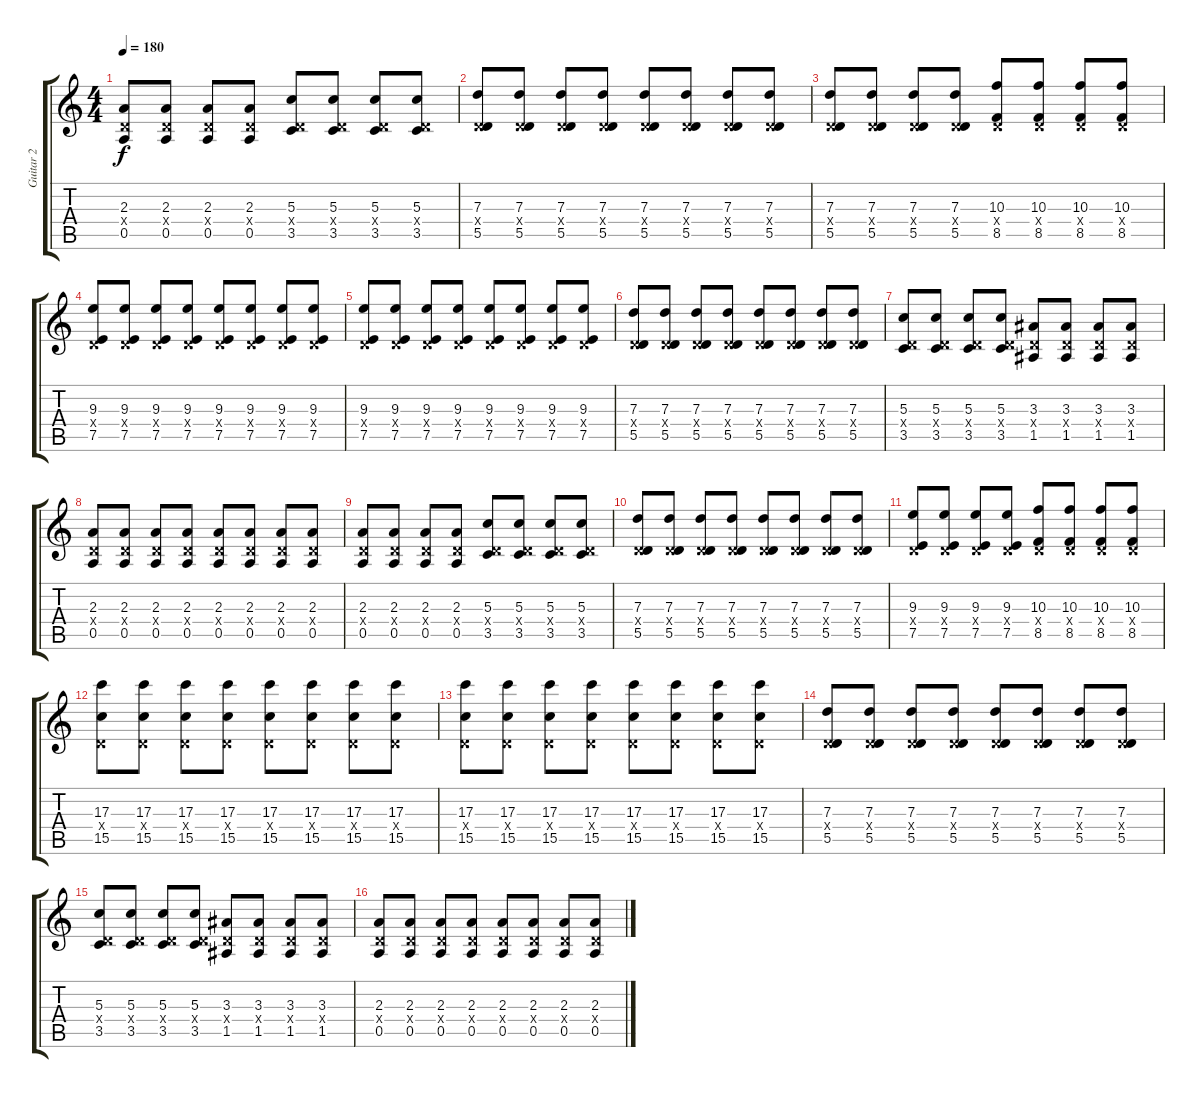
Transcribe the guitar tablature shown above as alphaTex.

\track ("Guitar 2" "Guitar 2") {instrument distortionguitar}
\staff {score tabs}
\tuning (E4 B3 G3 D3 A2 D2) {hide}
\ts (4 4)
\tempo 180
\clef g2
\ks c
(2.3 0.4{x} 0.5).8{dy f} (2.3 0.4{x} 0.5).8 (2.3 0.4{x} 0.5).8 (2.3 0.4{x} 0.5).8 (5.3 0.4{x} 3.5).8 (5.3 0.4{x} 3.5).8 (5.3 0.4{x} 3.5).8 (5.3 0.4{x} 3.5).8 |
(7.3 0.4{x} 5.5).8 (7.3 0.4{x} 5.5).8 (7.3 0.4{x} 5.5).8 (7.3 0.4{x} 5.5).8 (7.3 0.4{x} 5.5).8 (7.3 0.4{x} 5.5).8 (7.3 0.4{x} 5.5).8 (7.3 0.4{x} 5.5).8 |
(7.3 0.4{x} 5.5).8 (7.3 0.4{x} 5.5).8 (7.3 0.4{x} 5.5).8 (7.3 0.4{x} 5.5).8 (10.3 0.4{x} 8.5).8 (10.3 0.4{x} 8.5).8 (10.3 0.4{x} 8.5).8 (10.3 0.4{x} 8.5).8 |
(9.3 0.4{x} 7.5).8 (9.3 0.4{x} 7.5).8 (9.3 0.4{x} 7.5).8 (9.3 0.4{x} 7.5).8 (9.3 0.4{x} 7.5).8 (9.3 0.4{x} 7.5).8 (9.3 0.4{x} 7.5).8 (9.3 0.4{x} 7.5).8 |
(9.3 0.4{x} 7.5).8 (9.3 0.4{x} 7.5).8 (9.3 0.4{x} 7.5).8 (9.3 0.4{x} 7.5).8 (9.3 0.4{x} 7.5).8 (9.3 0.4{x} 7.5).8 (9.3 0.4{x} 7.5).8 (9.3 0.4{x} 7.5).8 |
(7.3 0.4{x} 5.5).8 (7.3 0.4{x} 5.5).8 (7.3 0.4{x} 5.5).8 (7.3 0.4{x} 5.5).8 (7.3 0.4{x} 5.5).8 (7.3 0.4{x} 5.5).8 (7.3 0.4{x} 5.5).8 (7.3 0.4{x} 5.5).8 |
(5.3 0.4{x} 3.5).8 (5.3 0.4{x} 3.5).8 (5.3 0.4{x} 3.5).8 (5.3 0.4{x} 3.5).8 (3.3 0.4{x} 1.5).8 (3.3 0.4{x} 1.5).8 (3.3 0.4{x} 1.5).8 (3.3 0.4{x} 1.5).8 |
(2.3 0.4{x} 0.5).8 (2.3 0.4{x} 0.5).8 (2.3 0.4{x} 0.5).8 (2.3 0.4{x} 0.5).8 (2.3 0.4{x} 0.5).8 (2.3 0.4{x} 0.5).8 (2.3 0.4{x} 0.5).8 (2.3 0.4{x} 0.5).8 |
(2.3 0.4{x} 0.5).8 (2.3 0.4{x} 0.5).8 (2.3 0.4{x} 0.5).8 (2.3 0.4{x} 0.5).8 (5.3 0.4{x} 3.5).8 (5.3 0.4{x} 3.5).8 (5.3 0.4{x} 3.5).8 (5.3 0.4{x} 3.5).8 |
(7.3 0.4{x} 5.5).8 (7.3 0.4{x} 5.5).8 (7.3 0.4{x} 5.5).8 (7.3 0.4{x} 5.5).8 (7.3 0.4{x} 5.5).8 (7.3 0.4{x} 5.5).8 (7.3 0.4{x} 5.5).8 (7.3 0.4{x} 5.5).8 |
(9.3 0.4{x} 7.5).8 (9.3 0.4{x} 7.5).8 (9.3 0.4{x} 7.5).8 (9.3 0.4{x} 7.5).8 (10.3 0.4{x} 8.5).8 (10.3 0.4{x} 8.5).8 (10.3 0.4{x} 8.5).8 (10.3 0.4{x} 8.5).8 |
(17.3 0.4{x} 15.5).8 (17.3 0.4{x} 15.5).8 (17.3 0.4{x} 15.5).8 (17.3 0.4{x} 15.5).8 (17.3 0.4{x} 15.5).8 (17.3 0.4{x} 15.5).8 (17.3 0.4{x} 15.5).8 (17.3 0.4{x} 15.5).8 |
(17.3 0.4{x} 15.5).8 (17.3 0.4{x} 15.5).8 (17.3 0.4{x} 15.5).8 (17.3 0.4{x} 15.5).8 (17.3 0.4{x} 15.5).8 (17.3 0.4{x} 15.5).8 (17.3 0.4{x} 15.5).8 (17.3 0.4{x} 15.5).8 |
(7.3 0.4{x} 5.5).8 (7.3 0.4{x} 5.5).8 (7.3 0.4{x} 5.5).8 (7.3 0.4{x} 5.5).8 (7.3 0.4{x} 5.5).8 (7.3 0.4{x} 5.5).8 (7.3 0.4{x} 5.5).8 (7.3 0.4{x} 5.5).8 |
(5.3 0.4{x} 3.5).8 (5.3 0.4{x} 3.5).8 (5.3 0.4{x} 3.5).8 (5.3 0.4{x} 3.5).8 (3.3 0.4{x} 1.5).8 (3.3 0.4{x} 1.5).8 (3.3 0.4{x} 1.5).8 (3.3 0.4{x} 1.5).8 |
(2.3 0.4{x} 0.5).8 (2.3 0.4{x} 0.5).8 (2.3 0.4{x} 0.5).8 (2.3 0.4{x} 0.5).8 (2.3 0.4{x} 0.5).8 (2.3 0.4{x} 0.5).8 (2.3 0.4{x} 0.5).8 (2.3 0.4{x} 0.5).8
